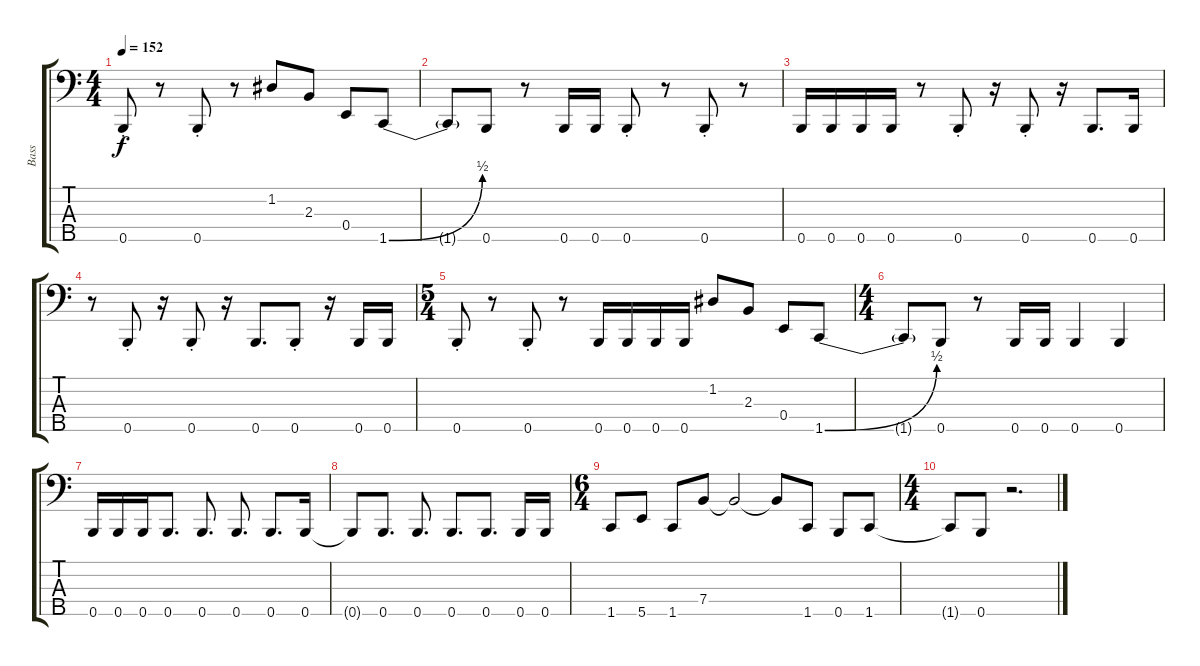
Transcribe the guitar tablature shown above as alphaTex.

\track ("Bass" "Bass") {instrument electricbassfinger}
\staff {score tabs}
\tuning (G2 D2 A1 E1 B0) {hide}
\ts (4 4)
\tempo 152
\clef f4
\ks c
0.5{st}.8{dy f} r.8 0.5{st}.8 r.8 1.2.8 2.3.8 0.4.8 1.5{be (bend 0 0 60 2)}.8 |
1.5{t}.8 0.5.8 r.8 0.5.16 0.5.16 0.5{st}.8 r.8 0.5{st}.8 r.8 |
0.5.16 0.5.16 0.5.16 0.5.16 r.8 0.5{st}.8 r.16 0.5{st}.8 r.16 0.5.8{d} 0.5.16 |
r.8 0.5{st}.8 r.16 0.5{st}.8 r.16 0.5.8{d} 0.5{st}.8 r.16 0.5.16 0.5.16 |
\ts (5 4)
0.5{st}.8 r.8 0.5{st}.8 r.8 0.5.16 0.5.16 0.5.16 0.5.16 1.2.8 2.3.8 0.4.8 1.5{be (bend 0 0 60 2)}.8 |
\ts (4 4)
1.5{t}.8 0.5.8 r.8 0.5.16 0.5.16 0.5.4 0.5.4 |
0.5.16 0.5.16 0.5.16 0.5.8{d} 0.5.8{d} 0.5.8{d} 0.5.8{d} 0.5.16 |
0.5{t}.8 0.5.8{d} 0.5.8{d} 0.5.8{d} 0.5.8{d} 0.5.16 0.5.16 |
\ts (6 4)
1.5.8 5.5.8 1.5.8 7.4.8 7.4{t}.2 7.4{t}.8 1.5.8 0.5.8 1.5.8 |
\ts (4 4)
1.5{t}.8 0.5.8 r.2{d}
